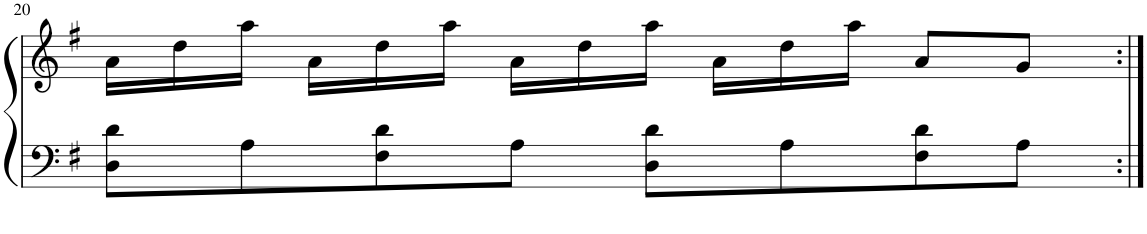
**kern	**kern
*part1	*part1
*staff2	*staff1
*I"Piano	*
*I'Pno	*
!!LO:PB:g=z
*clefF4	*clefG2
*k[f#]	*k[f#]
*M4/4	*M4/4
=20	=20
8D\ 8d\L	16a\LL
.	16dd\
8A\	16aa\JJ
.	16a\LL
8F#\ 8d\	16dd\
.	16aa\JJ
8A\J	16a\LL
.	16dd\
8D\ 8d\L	16aa\JJ
.	16a\LL
8A\	16dd\
.	16aa\JJ
8F#\ 8d\	8a/L
8A\J	8g/J
=:|!	=:|!
*-	*-
